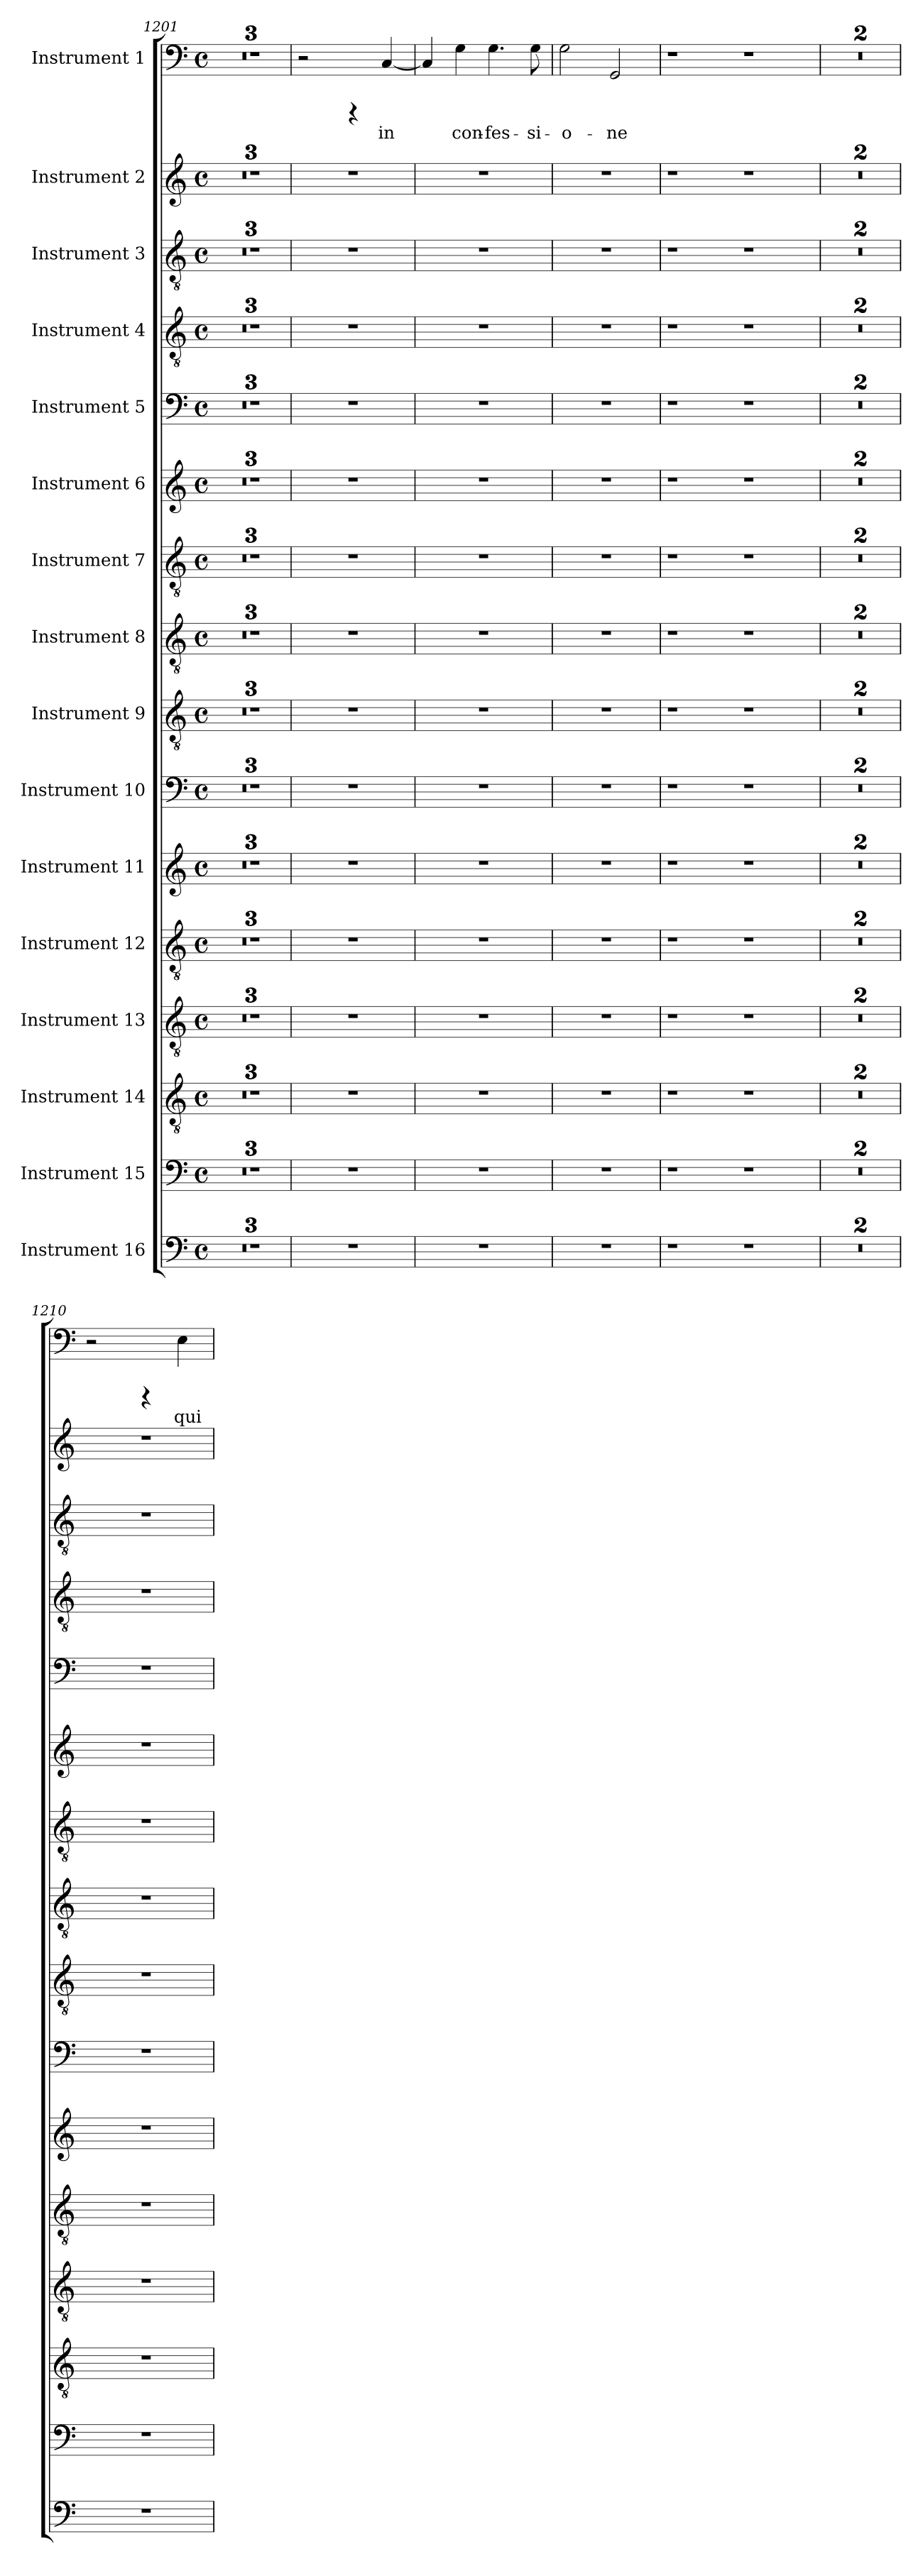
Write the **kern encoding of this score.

**kern	**kern	**kern	**kern	**kern	**kern	**kern	**kern	**kern	**kern	**kern	**kern	**kern	**kern	**kern	**kern	**text
*part16	*part15	*part14	*part13	*part12	*part11	*part10	*part9	*part8	*part7	*part6	*part5	*part4	*part3	*part2	*part1	*part1
*staff16	*staff15	*staff14	*staff13	*staff12	*staff11	*staff10	*staff9	*staff8	*staff7	*staff6	*staff5	*staff4	*staff3	*staff2	*staff1	*staff1
*I"Instrument 16	*I"Instrument 15	*I"Instrument 14	*I"Instrument 13	*I"Instrument 12	*I"Instrument 11	*I"Instrument 10	*I"Instrument 9	*I"Instrument 8	*I"Instrument 7	*I"Instrument 6	*I"Instrument 5	*I"Instrument 4	*I"Instrument 3	*I"Instrument 2	*I"Instrument 1	*
*clefF4	*clefF4	*clefGv2	*clefGv2	*clefGv2	*clefG2	*clefF4	*clefGv2	*clefGv2	*clefGv2	*clefG2	*clefF4	*clefGv2	*clefGv2	*clefG2	*clefF4	*
*k[]	*k[]	*k[]	*k[]	*k[]	*k[]	*k[]	*k[]	*k[]	*k[]	*k[]	*k[]	*k[]	*k[]	*k[]	*k[]	*
*C:	*C:	*C:	*C:	*C:	*C:	*C:	*C:	*C:	*C:	*C:	*C:	*C:	*C:	*C:	*C:	*
*M4/4	*M4/4	*M4/4	*M4/4	*M4/4	*M4/4	*M4/4	*M4/4	*M4/4	*M4/4	*M4/4	*M4/4	*M4/4	*M4/4	*M4/4	*M4/4	*
*met(c)	*met(c)	*met(c)	*met(c)	*met(c)	*met(c)	*met(c)	*met(c)	*met(c)	*met(c)	*met(c)	*met(c)	*met(c)	*met(c)	*met(c)	*met(c)	*
=1201	=1201	=1201	=1201	=1201	=1201	=1201	=1201	=1201	=1201	=1201	=1201	=1201	=1201	=1201	=1201	=1201
1r	1r	1r	1r	1r	1r	1r	1r	1r	1r	1r	1r	1r	1r	1r	1r	.
=1202	=1202	=1202	=1202	=1202	=1202	=1202	=1202	=1202	=1202	=1202	=1202	=1202	=1202	=1202	=1202	=1202
1r	1r	1r	1r	1r	1r	1r	1r	1r	1r	1r	1r	1r	1r	1r	1r	.
=1203	=1203	=1203	=1203	=1203	=1203	=1203	=1203	=1203	=1203	=1203	=1203	=1203	=1203	=1203	=1203	=1203
1r	1r	1r	1r	1r	1r	1r	1r	1r	1r	1r	1r	1r	1r	1r	1r	.
=1204	=1204	=1204	=1204	=1204	=1204	=1204	=1204	=1204	=1204	=1204	=1204	=1204	=1204	=1204	=1204	=1204
1r	1r	1r	1r	1r	1r	1r	1r	1r	1r	1r	1r	1r	1r	1r	2r	.
.	.	.	.	.	.	.	.	.	.	.	.	.	.	.	4rCCC	.
!	!	!	!	!	!	!	!	!	!	!	!	!	!	!	!	!LO:LY:b:cj
.	.	.	.	.	.	.	.	.	.	.	.	.	.	.	[<4C/	in
=1205	=1205	=1205	=1205	=1205	=1205	=1205	=1205	=1205	=1205	=1205	=1205	=1205	=1205	=1205	=1205	=1205
!	!	!	!	!	!	!	!	!	!	!	!	!	!	!	!	!LO:LY:b:cj
1r	1r	1r	1r	1r	1r	1r	1r	1r	1r	1r	1r	1r	1r	1r	4C/]	.
!	!	!	!	!	!	!	!	!	!	!	!	!	!	!	!	!LO:LY:b:cj
.	.	.	.	.	.	.	.	.	.	.	.	.	.	.	4G\	con-
!	!	!	!	!	!	!	!	!	!	!	!	!	!	!	!	!LO:LY:b:cj
.	.	.	.	.	.	.	.	.	.	.	.	.	.	.	4.G\	-fes-
!	!	!	!	!	!	!	!	!	!	!	!	!	!	!	!	!LO:LY:b:cj
.	.	.	.	.	.	.	.	.	.	.	.	.	.	.	8G\	-si-
=1206	=1206	=1206	=1206	=1206	=1206	=1206	=1206	=1206	=1206	=1206	=1206	=1206	=1206	=1206	=1206	=1206
!	!	!	!	!	!	!	!	!	!	!	!	!	!	!	!	!LO:LY:b:cj
1r	1r	1r	1r	1r	1r	1r	1r	1r	1r	1r	1r	1r	1r	1r	2G\	-o-
!	!	!	!	!	!	!	!	!	!	!	!	!	!	!	!	!LO:LY:b:cj
.	.	.	.	.	.	.	.	.	.	.	.	.	.	.	2GG/	-ne
!!LO:LB:g=z
=1207	=1207	=1207	=1207	=1207	=1207	=1207	=1207	=1207	=1207	=1207	=1207	=1207	=1207	=1207	=1207	=1207
1r	1r	1r	1r	1r	1r	1r	1r	1r	1r	1r	1r	1r	1r	1r	1r	.
1r	1r	1r	1r	1r	1r	1r	1r	1r	1r	1r	1r	1r	1r	1r	1r	.
=1208	=1208	=1208	=1208	=1208	=1208	=1208	=1208	=1208	=1208	=1208	=1208	=1208	=1208	=1208	=1208	=1208
1r	1r	1r	1r	1r	1r	1r	1r	1r	1r	1r	1r	1r	1r	1r	1r	.
=1209	=1209	=1209	=1209	=1209	=1209	=1209	=1209	=1209	=1209	=1209	=1209	=1209	=1209	=1209	=1209	=1209
1r	1r	1r	1r	1r	1r	1r	1r	1r	1r	1r	1r	1r	1r	1r	1r	.
=1210	=1210	=1210	=1210	=1210	=1210	=1210	=1210	=1210	=1210	=1210	=1210	=1210	=1210	=1210	=1210	=1210
1r	1r	1r	1r	1r	1r	1r	1r	1r	1r	1r	1r	1r	1r	1r	2r	.
.	.	.	.	.	.	.	.	.	.	.	.	.	.	.	4rCCC	.
!	!	!	!	!	!	!	!	!	!	!	!	!	!	!	!	!LO:LY:b:cj
.	.	.	.	.	.	.	.	.	.	.	.	.	.	.	4E\	qui
=	=	=	=	=	=	=	=	=	=	=	=	=	=	=	=	=
*-	*-	*-	*-	*-	*-	*-	*-	*-	*-	*-	*-	*-	*-	*-	*-	*-
